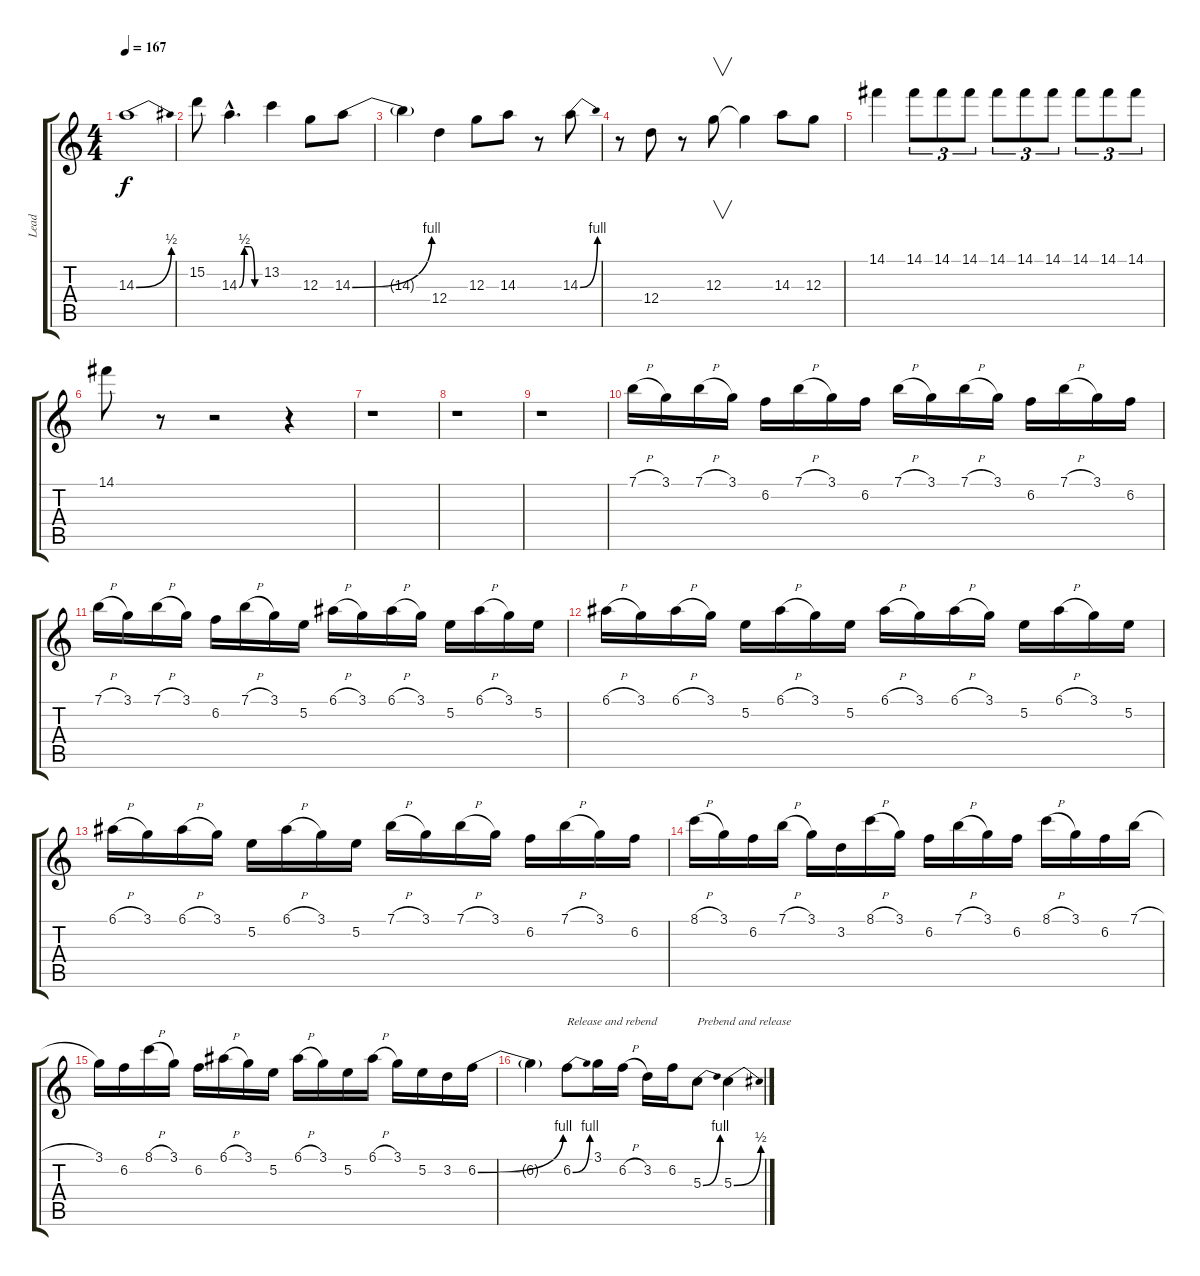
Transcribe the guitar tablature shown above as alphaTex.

\track ("Lead" "Lead") {instrument distortionguitar}
\staff {score tabs}
\tuning (E4 B3 G3 D3 A2 E2) {hide}
\ts (4 4)
\tempo 167
\clef g2
\ks c
14.3{be (bend 0 0 60 2)}.1{dy f} |
15.2.8 14.3{be (custom 0 0 15 2 30 2 45 0 60 0) hac}.4{d} 13.2.4 12.3.8 14.3{be (bend 0 0 60 4)}.8 |
14.3{t}.4 12.4.4 12.3.8 14.3.8 r.8 14.3{be (bend 0 0 60 4)}.8 |
r.8 12.4.8 r.8 12.3.8{v} 12.3{t}.4 14.3.8 12.3.8 |
14.1.4 14.1.8{tu (3 2)} 14.1.8{tu (3 2)} 14.1.8{tu (3 2)} 14.1.8{tu (3 2)} 14.1.8{tu (3 2)} 14.1.8{tu (3 2)} 14.1.8{tu (3 2)} 14.1.8{tu (3 2)} 14.1.8{tu (3 2)} |
14.1.8 r.8 r.2 r.4 |
r.1 |
r.1 |
r.1 |
7.1{h}.16 3.1.16 7.1{h}.16 3.1.16 6.2.16 7.1{h}.16 3.1.16 6.2.16 7.1{h}.16 3.1.16 7.1{h}.16 3.1.16 6.2.16 7.1{h}.16 3.1.16 6.2.16 |
7.1{h}.16 3.1.16 7.1{h}.16 3.1.16 6.2.16 7.1{h}.16 3.1.16 5.2.16 6.1{h}.16 3.1.16 6.1{h}.16 3.1.16 5.2.16 6.1{h}.16 3.1.16 5.2.16 |
6.1{h}.16 3.1.16 6.1{h}.16 3.1.16 5.2.16 6.1{h}.16 3.1.16 5.2.16 6.1{h}.16 3.1.16 6.1{h}.16 3.1.16 5.2.16 6.1{h}.16 3.1.16 5.2.16 |
6.1{h}.16 3.1.16 6.1{h}.16 3.1.16 5.2.16 6.1{h}.16 3.1.16 5.2.16 7.1{h}.16 3.1.16 7.1{h}.16 3.1.16 6.2.16 7.1{h}.16 3.1.16 6.2.16 |
8.1{h}.16 3.1.16 6.2.16 7.1{h}.16 3.1.16 3.2.16 8.1{h}.16 3.1.16 6.2.16 7.1{h}.16 3.1.16 6.2.16 8.1{h}.16 3.1.16 6.2.16 7.1{h}.16 |
3.1.16 6.2.16 8.1{h}.16 3.1.16 6.2.16 6.1{h}.16 3.1.16 5.2.16 6.1{h}.16 3.1.16 5.2.16 6.1{h}.16 3.1.16 5.2.16 3.2.16 6.2{be (bend 0 0 60 4)}.16 |
6.2{t}.4 6.2{be (bend 0 0 60 4)}.8{txt "Release and rebend "} 3.1.16 6.2{h}.16 3.2.16 6.2.16 5.3{be (bend 0 0 60 4)}.8{txt "Prebend and release"} 5.3{be (bend 0 0 60 2)}.4
